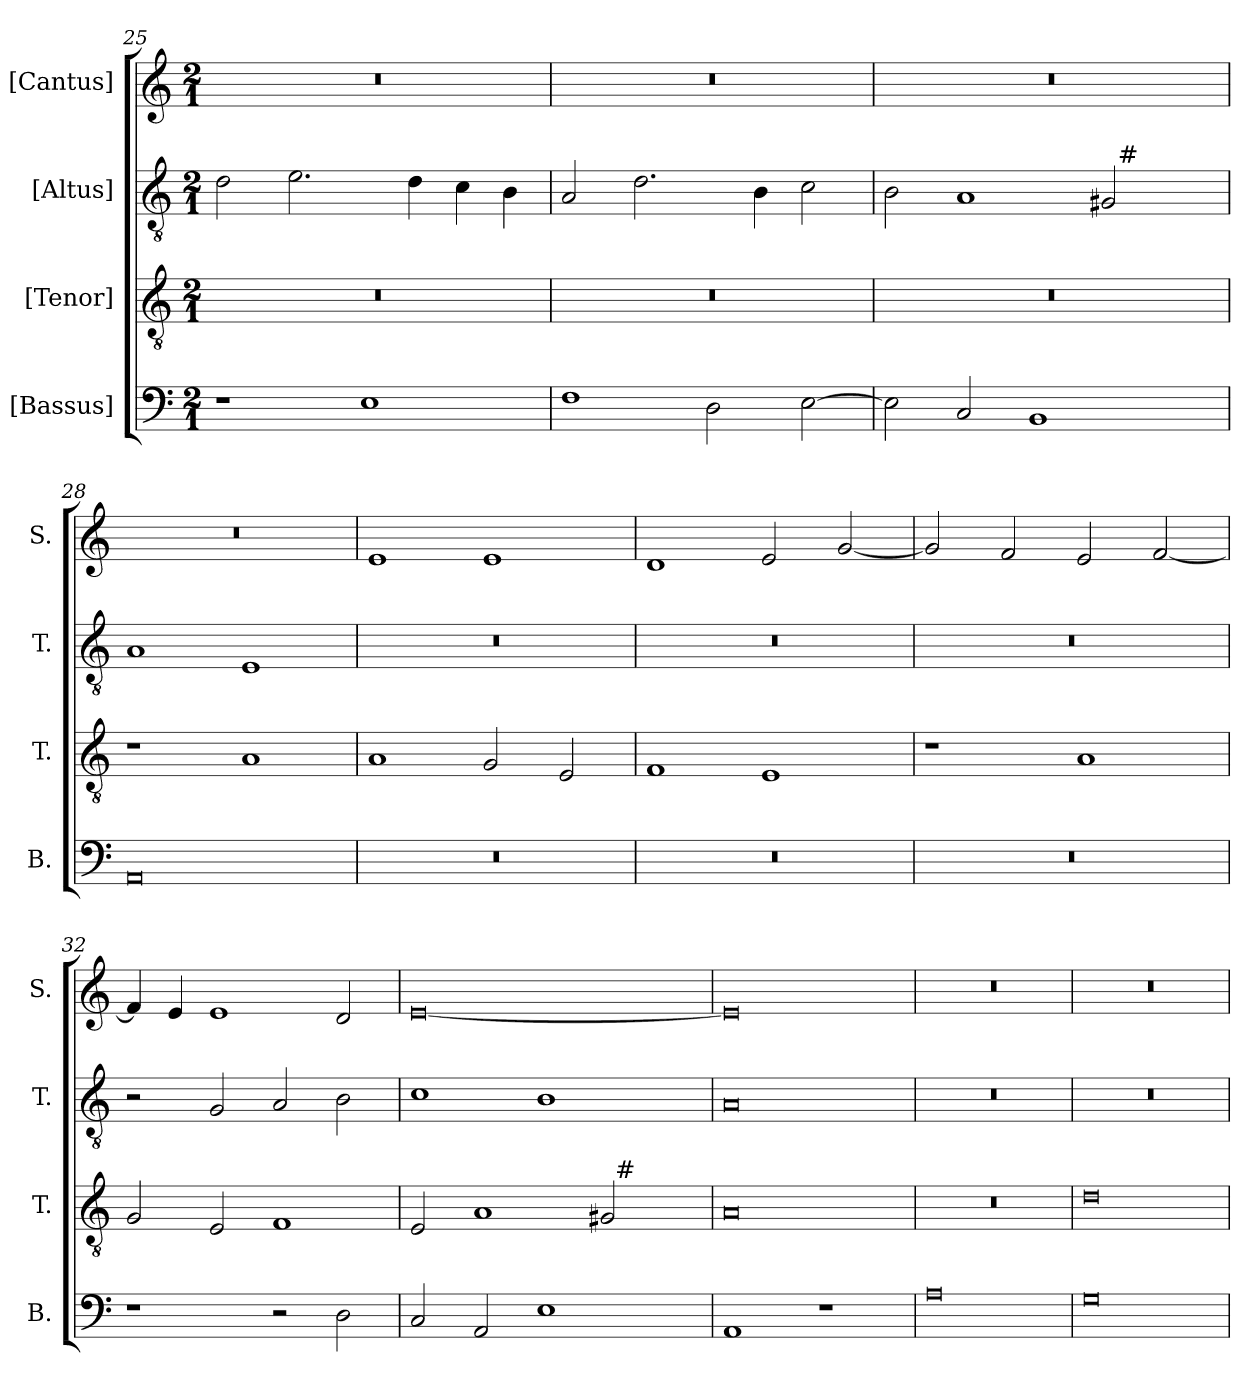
**kern	**kern	**kern	**kern
*part4	*part3	*part2	*part1
*staff4	*staff3	*staff2	*staff1
*I"[Bassus]	*I"[Tenor]	*I"[Altus]	*I"[Cantus]
*I'B.	*I'T.	*I'T.	*I'S.
!!LO:LB:g=z
*clefF4	*clefGv2	*clefGv2	*clefG2
*	*ITrd7c12	*ITrd7c12	*
*k[]	*k[]	*k[]	*k[]
*C:	*C:	*C:	*C:
*M2/1	*M2/1	*M2/1	*M2/1
=25	=25	=25	=25
!	!LO:N:vis=1	!	!LO:N:vis=1
1r	0r	2Di\	0r
.	.	2.Ei\	.
1Ei	.	.	.
.	.	4Di\	.
.	.	4Ci\	.
.	.	4BBi\	.
=26	=26	=26	=26
!	!LO:N:vis=1	!	!LO:N:vis=1
1Fi	0r	2AAi/	0r
.	.	2.Di\	.
2Di\	.	.	.
.	.	4BBi\	.
[>2Ei\	.	2Ci\	.
=27	=27	=27	=27
!	!LO:N:vis=1	!	!LO:N:vis=1
*	*	*^	*
2Ei\]	0r	2BBi\	1ryy	0r
2Ci/	.	1AAi	.	.
1BBi	.	.	2ryy	.
.	.	2GG#i/	32ryy	.
.	.	.	256ryy	.
!	!	!	!LO:TX:a:t=#	!
.	.	.	4ryy	.
.	.	.	8ryy	.
.	.	.	16ryy	.
.	.	.	64..ryy	.
=28	=28	=28	=28	=28
!	!	!	!	!LO:N:vis=1
*	*	*v	*v	*
0AAi	1r	1AAi	0r
.	1AAi	1EEi	.
=29	=29	=29	=29
!LO:N:vis=1	!	!LO:N:vis=1	!
0r	1AAi	0r	1ei
.	2GGi/	.	1ei
.	2EEi/	.	.
=30	=30	=30	=30
!LO:N:vis=1	!	!LO:N:vis=1	!
0r	1FFi	0r	1di
.	1EEi	.	2ei/
.	.	.	[<2gi/
!!LO:LB:g=z
=31	=31	=31	=31
!LO:N:vis=1	!	!LO:N:vis=1	!
0r	1r	0r	2gi/]
.	.	.	2fi/
.	1AAi	.	2ei/
.	.	.	[<2fi/
=32	=32	=32	=32
1r	2GGi/	2r	4fi/]
.	.	.	4ei/
.	2EEi/	2GGi/	1ei
2r	1FFi	2AAi/	.
2Di\	.	2BBi\	2di/
=33	=33	=33	=33
*	*^	*	*
2Ci/	2EEi/	1ryy	1Ci	[<0ei
2AAi/	1AAi	.	.	.
1Ei	.	2ryy	1BBi	.
.	2GG#i/	32ryy	.	.
.	.	256ryy	.	.
!	!	!LO:TX:a:t=#	!	!
.	.	4ryy	.	.
.	.	8ryy	.	.
.	.	16ryy	.	.
.	.	64..ryy	.	.
*	*v	*v	*	*
=34	=34	=34	=34
1AAi	0AAi	0AAi	0ei]
1r	.	.	.
=35	=35	=35	=35
!	!LO:N:vis=1	!LO:N:vis=1	!LO:N:vis=1
0Ai	0r	0r	0r
=36	=36	=36	=36
!	!	!LO:N:vis=1	!LO:N:vis=1
0Gi	0Di	0r	0r
=	=	=	=
*-	*-	*-	*-
